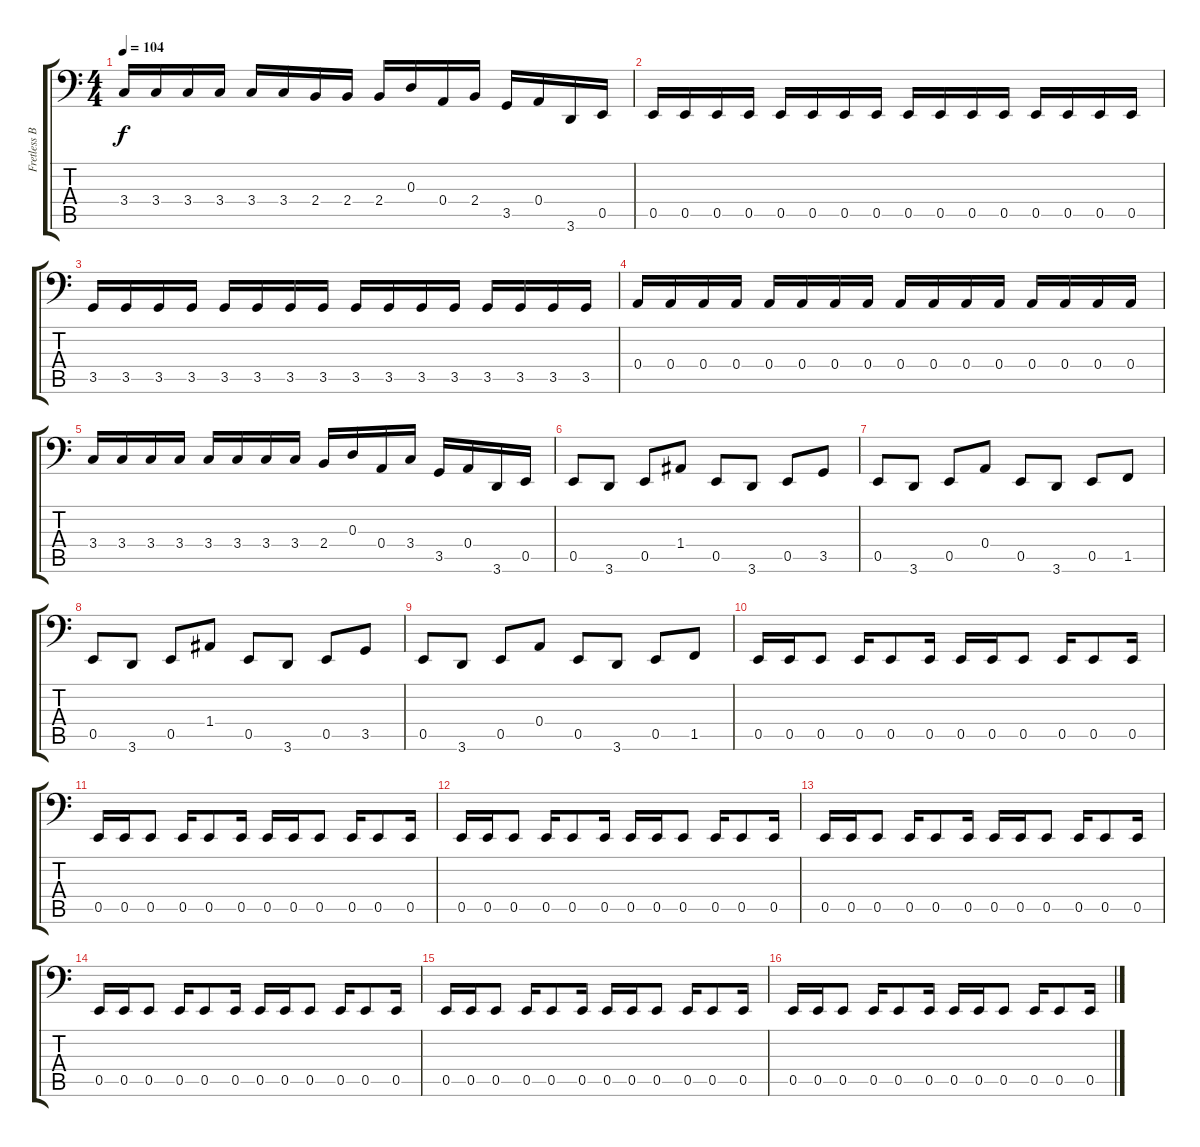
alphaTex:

\track ("Fretless Bass" "Fretless B") {instrument electricbassfinger}
\staff {score tabs}
\tuning (C3 G2 D2 A1 E1 B0) {hide}
\ts (4 4)
\tempo 104
\clef f4
\ks c
3.4.16{dy f} 3.4.16 3.4.16 3.4.16 3.4.16 3.4.16 2.4.16 2.4.16 2.4.16 0.3.16 0.4.16 2.4.16 3.5.16 0.4.16 3.6.16 0.5.16 |
0.5.16 0.5.16 0.5.16 0.5.16 0.5.16 0.5.16 0.5.16 0.5.16 0.5.16 0.5.16 0.5.16 0.5.16 0.5.16 0.5.16 0.5.16 0.5.16 |
3.5.16 3.5.16 3.5.16 3.5.16 3.5.16 3.5.16 3.5.16 3.5.16 3.5.16 3.5.16 3.5.16 3.5.16 3.5.16 3.5.16 3.5.16 3.5.16 |
0.4.16 0.4.16 0.4.16 0.4.16 0.4.16 0.4.16 0.4.16 0.4.16 0.4.16 0.4.16 0.4.16 0.4.16 0.4.16 0.4.16 0.4.16 0.4.16 |
3.4.16 3.4.16 3.4.16 3.4.16 3.4.16 3.4.16 3.4.16 3.4.16 2.4.16 0.3.16 0.4.16 3.4.16 3.5.16 0.4.16 3.6.16 0.5.16 |
0.5.8 3.6.8 0.5.8 1.4.8 0.5.8 3.6.8 0.5.8 3.5.8 |
0.5.8 3.6.8 0.5.8 0.4.8 0.5.8 3.6.8 0.5.8 1.5.8 |
0.5.8 3.6.8 0.5.8 1.4.8 0.5.8 3.6.8 0.5.8 3.5.8 |
0.5.8 3.6.8 0.5.8 0.4.8 0.5.8 3.6.8 0.5.8 1.5.8 |
0.5.16 0.5.16 0.5.8 0.5.16 0.5.8 0.5.16 0.5.16 0.5.16 0.5.8 0.5.16 0.5.8 0.5.16 |
0.5.16 0.5.16 0.5.8 0.5.16 0.5.8 0.5.16 0.5.16 0.5.16 0.5.8 0.5.16 0.5.8 0.5.16 |
0.5.16 0.5.16 0.5.8 0.5.16 0.5.8 0.5.16 0.5.16 0.5.16 0.5.8 0.5.16 0.5.8 0.5.16 |
0.5.16 0.5.16 0.5.8 0.5.16 0.5.8 0.5.16 0.5.16 0.5.16 0.5.8 0.5.16 0.5.8 0.5.16 |
0.5.16 0.5.16 0.5.8 0.5.16 0.5.8 0.5.16 0.5.16 0.5.16 0.5.8 0.5.16 0.5.8 0.5.16 |
0.5.16 0.5.16 0.5.8 0.5.16 0.5.8 0.5.16 0.5.16 0.5.16 0.5.8 0.5.16 0.5.8 0.5.16 |
0.5.16 0.5.16 0.5.8 0.5.16 0.5.8 0.5.16 0.5.16 0.5.16 0.5.8 0.5.16 0.5.8 0.5.16
